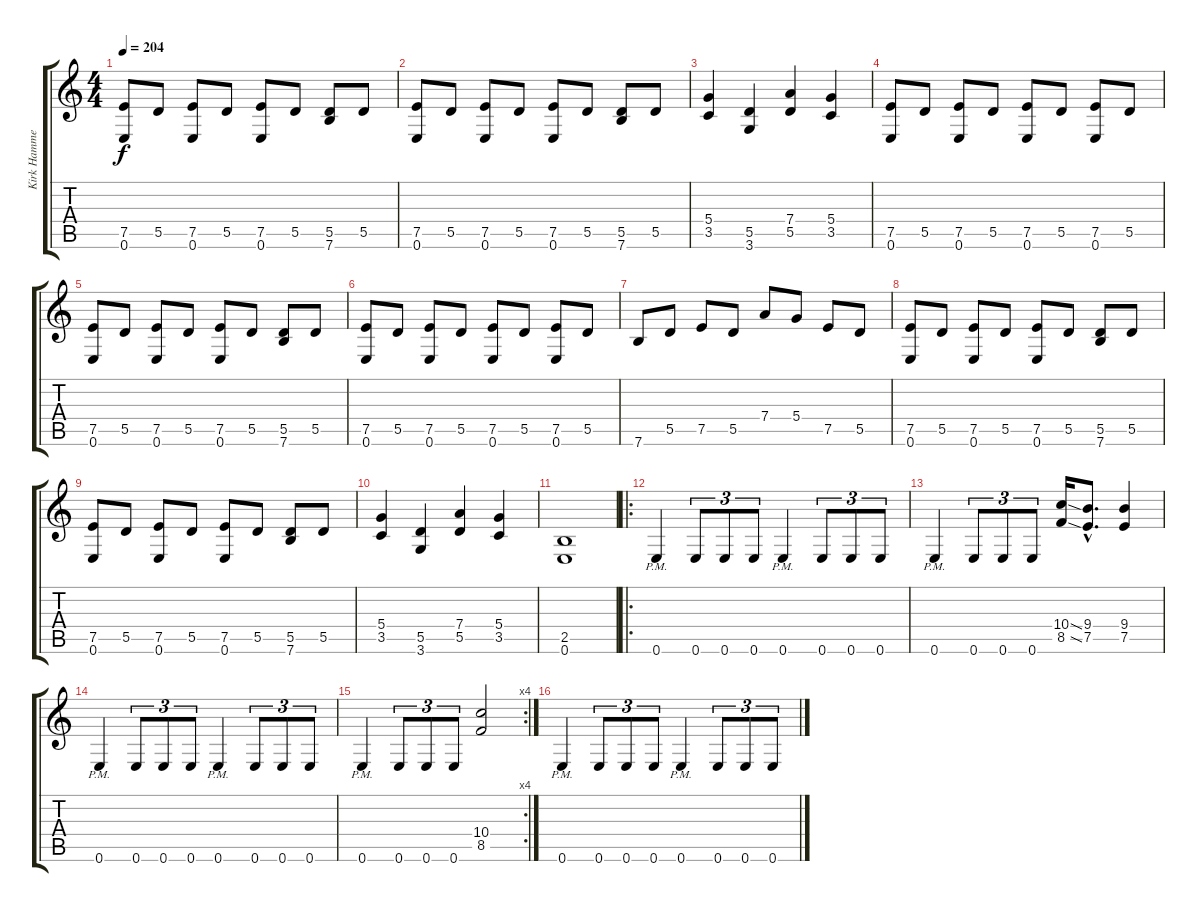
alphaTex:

\track ("Kirk Hammet (Guitar 2)" "Kirk Hamme") {instrument distortionguitar}
\staff {score tabs}
\tuning (E4 B3 G3 D3 A2 E2) {hide}
\ts (4 4)
\tempo 204
\clef g2
\ks c
(7.5 0.6).8{dy f} 5.5.8 (7.5 0.6).8 5.5.8 (7.5 0.6).8 5.5.8 (5.5 7.6).8 5.5.8 |
(7.5 0.6).8 5.5.8 (7.5 0.6).8 5.5.8 (7.5 0.6).8 5.5.8 (5.5 7.6).8 5.5.8 |
(5.4 3.5).4 (5.5 3.6).4 (7.4 5.5).4 (5.4 3.5).4 |
(7.5 0.6).8 5.5.8 (7.5 0.6).8 5.5.8 (7.5 0.6).8 5.5.8 (7.5 0.6).8 5.5.8 |
(7.5 0.6).8 5.5.8 (7.5 0.6).8 5.5.8 (7.5 0.6).8 5.5.8 (5.5 7.6).8 5.5.8 |
(7.5 0.6).8 5.5.8 (7.5 0.6).8 5.5.8 (7.5 0.6).8 5.5.8 (7.5 0.6).8 5.5.8 |
7.6.8 5.5.8 7.5.8 5.5.8 7.4.8 5.4.8 7.5.8 5.5.8 |
(7.5 0.6).8 5.5.8 (7.5 0.6).8 5.5.8 (7.5 0.6).8 5.5.8 (5.5 7.6).8 5.5.8 |
(7.5 0.6).8 5.5.8 (7.5 0.6).8 5.5.8 (7.5 0.6).8 5.5.8 (5.5 7.6).8 5.5.8 |
(5.4 3.5).4 (5.5 3.6).4 (7.4 5.5).4 (5.4 3.5).4 |
(2.5 0.6).1 |
\ro
0.6{pm}.4 0.6.8{tu (3 2)} 0.6.8{tu (3 2)} 0.6.8{tu (3 2)} 0.6{pm}.4 0.6.8{tu (3 2)} 0.6.8{tu (3 2)} 0.6.8{tu (3 2)} |
0.6{pm}.4 0.6.8{tu (3 2)} 0.6.8{tu (3 2)} 0.6.8{tu (3 2)} (10.4{ss} 8.5{ss}).16 (9.4{hac} 7.5{hac}).8{d} (9.4 7.5).4 |
0.6{pm}.4 0.6.8{tu (3 2)} 0.6.8{tu (3 2)} 0.6.8{tu (3 2)} 0.6{pm}.4 0.6.8{tu (3 2)} 0.6.8{tu (3 2)} 0.6.8{tu (3 2)} |
\rc 4
0.6{pm}.4 0.6.8{tu (3 2)} 0.6.8{tu (3 2)} 0.6.8{tu (3 2)} (10.4 8.5).2 |
0.6{pm}.4 0.6.8{tu (3 2)} 0.6.8{tu (3 2)} 0.6.8{tu (3 2)} 0.6{pm}.4 0.6.8{tu (3 2)} 0.6.8{tu (3 2)} 0.6.8{tu (3 2)}
